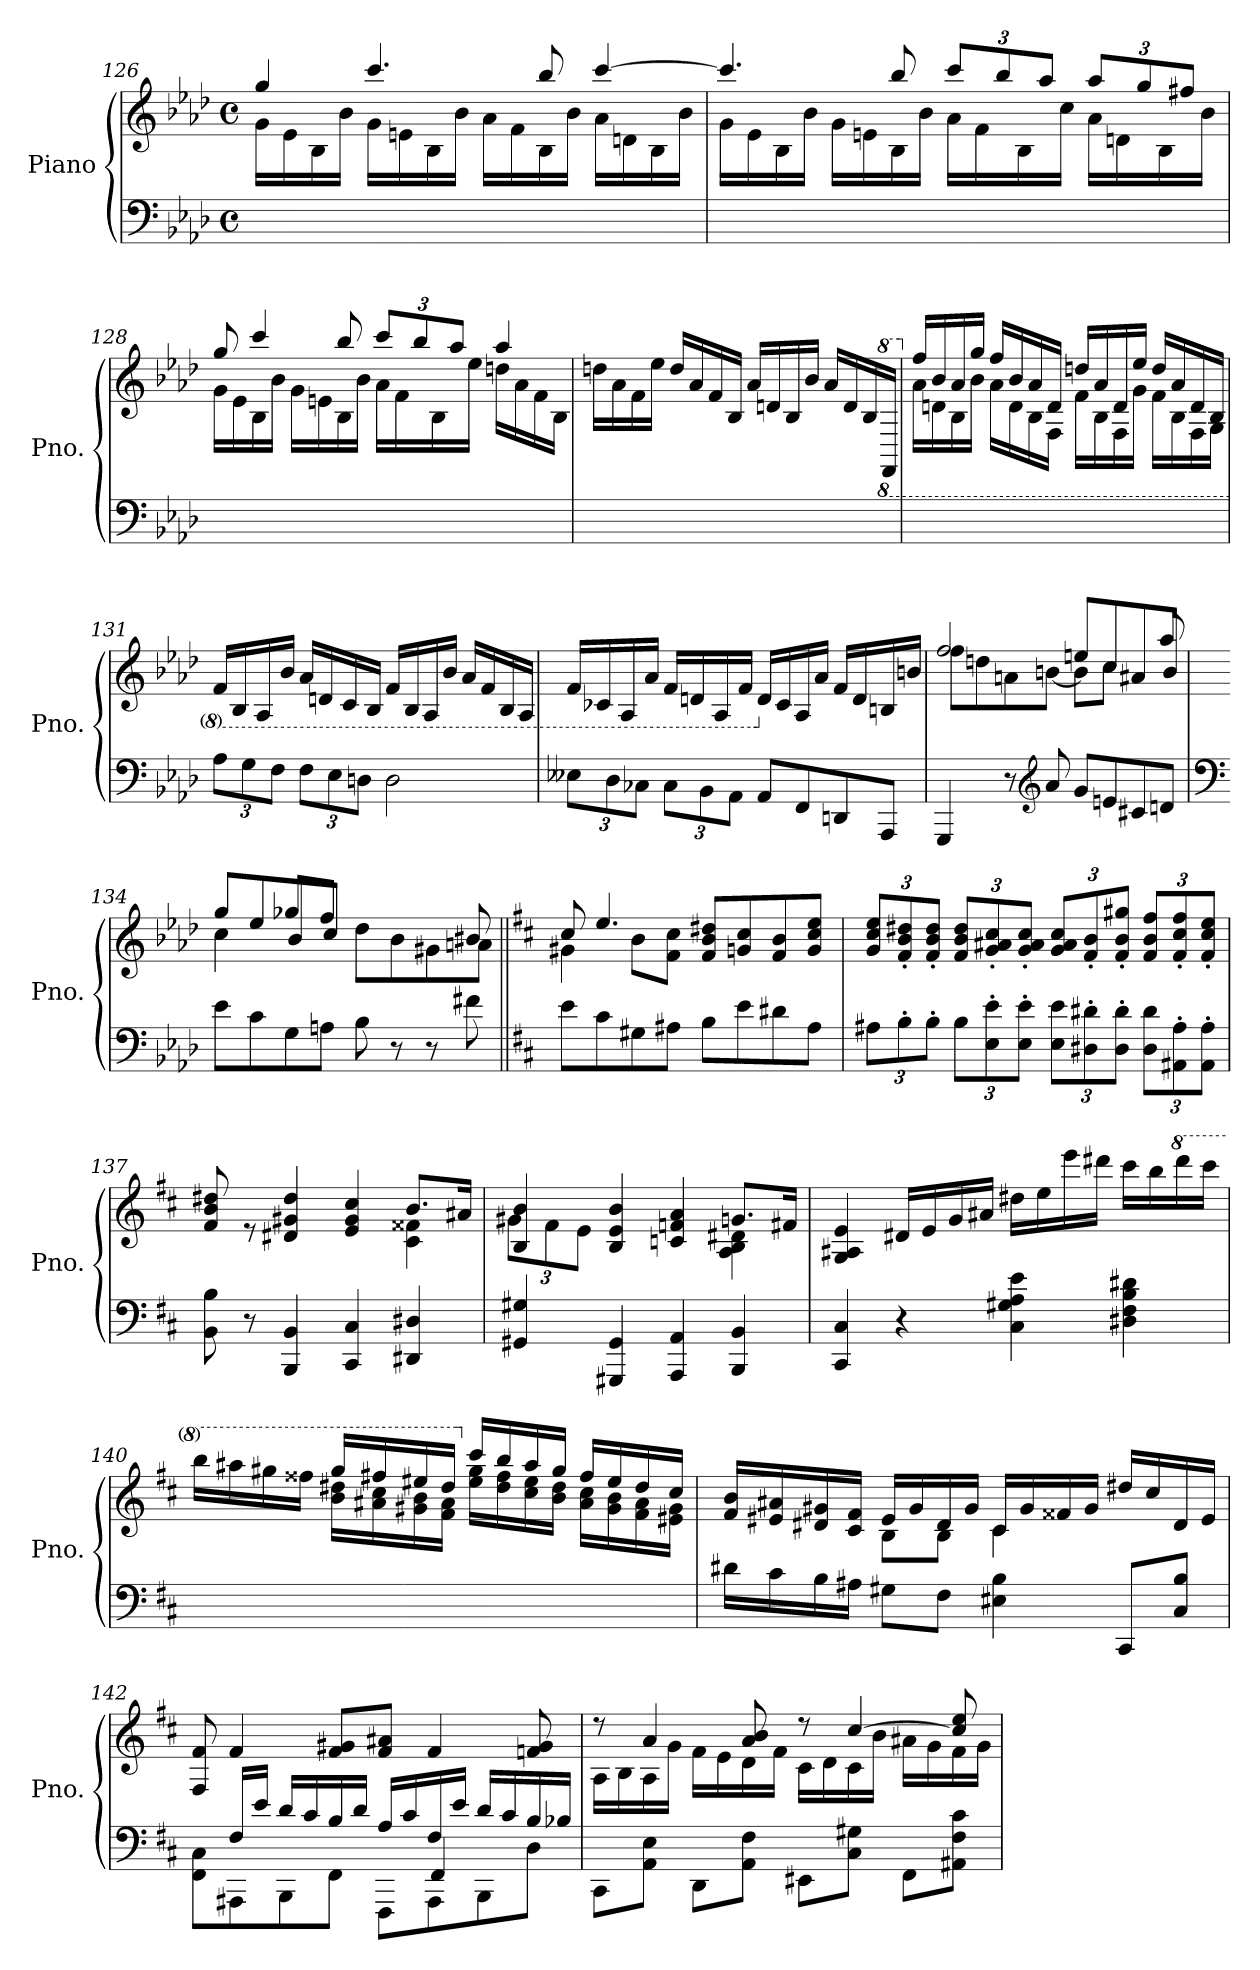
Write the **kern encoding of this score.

**kern	**kern
*part1	*part1
*staff2	*staff1
*I"Piano	*
*I'Pno.	*
!!LO:LB:g=z
*clefF4	*clefG2
*k[b-e-a-d-]	*k[b-e-a-d-]
*M4/4	*M4/4
*met(c)	*met(c)
=126	=126
*	*^
1ryy	4gg/	16g\LL
.	.	16e-\
.	.	16B-\
.	.	16b-\JJ
.	4.ccc/	16g\LL
.	.	16en\
.	.	16B-\
.	.	16b-\JJ
.	.	16a-\LL
.	.	16f\
.	8bb-/	16B-\
.	.	16b-\JJ
.	[4ccc/	16a-\LL
.	.	16dn\
.	.	16B-\
.	.	16b-\JJ
=127	=127	=127
1ryy	4.ccc/]	16g\LL
.	.	16e-\
.	.	16B-\
.	.	16b-\JJ
.	.	16g\LL
.	.	16en\
.	8bb-/	16B-\
.	.	16b-\JJ
*	*Xbrackettup	*
.	12ccc/L	16a-\LL
.	.	16f\
.	12bb-/	.
.	.	16B-\
.	12aa-/J	.
.	.	16cc\JJ
.	12aa-/L	16a-\LL
.	.	16dn\
.	12gg/	.
.	.	16B-\
.	12ff#X/J	.
.	.	16b-\JJ
=128	=128	=128
1ryy	8gg/	16g\LL
.	.	16e-\
.	4ccc/	16B-\
.	.	16b-\JJ
.	.	16g\LL
.	.	16en\
.	8bb-/	16B-\
.	.	16b-\JJ
.	12ccc/L	16a-\LL
.	.	16f\
.	12bb-/	.
.	.	16B-\
.	12aa-/J	.
.	.	16ee-\JJ
.	4aa-/	16ddn\LL
.	.	16a-\
.	.	16f\
.	.	16B-\JJ
*	*v	*v
!!LO:LB:g=z
=129	=129
1ryy	16ddn\LL
.	16a-\
.	16f\
.	16ee-\JJ
.	16dd/LL
.	16a-/
.	16f/
.	16B-/JJ
.	16a-/LL
.	16dn/
.	16B-/
.	16b-/JJ
.	16a-/LL
.	16d/
.	16B-/
*	*8ba
*	*8va
.	16F/JJ
=130	=130
*X8ba	*
*	*X8va
*	*^
1ryy	16ff/LL	16a-\LL
.	16b-/	16dn\
.	16a-/	16B-\
.	16gg/JJ	16b-\JJ
.	16ff/LL	16a-\LL
.	16b-/	16d\
.	16a-/	16B-\
.	16d/JJ	16F\JJ
.	16ddn/LL	16f\LL
.	16a-/	16B-\
.	16d/	16F\
.	16ee-/JJ	16g\JJ
.	16dd/LL	16f\LL
.	16a-/	16B-\
.	16d/	16F\
.	16B-/JJ	16G\JJ
*	*v	*v
=131	=131
*Xbrackettup	*
12A-\L	16f/LL
.	16B-/
12G\	.
.	16A-/
12F\J	.
.	16b-/JJ
12F\L	16a-/LL
.	16dn/
12E-\	.
.	16c/
12Dn\J	.
.	16B-/JJ
2D\	16f/LL
.	16B-/
.	16A-/
.	16b-/JJ
.	16a-/LL
.	16f/
.	16B-/
.	16A-/JJ
!!LO:LB:g=z
=132	=132
12E--X\L	16f/LL
.	16c-X/
12D-\	.
.	16A-/
12C-X\J	.
.	16a-/JJ
12C-\L	16f/LL
.	16dn/
12BB-\	.
.	16A-/
12AA-\J	.
*	*8ba
.	16F/JJ
*	*X8ba
8AA-/L	16d/LL
.	16c-/
8FF/	16A-/
.	16a-/JJ
8DDn/	16f/LL
.	16d/
8AAA-/J	16Bn/
.	16bn/JJ
=133	=133
*	*^
*	*	*^
4GGG/	2ff/	8ff\L	2ryy
.	.	8ddn\	.
8r	.	8an\	.
*clefG2	*	*	*
8a-/	.	[8bn\J	.
8g/L	4ryy	8een/L	8b\L]
8en/	.	8cc/	8cc\J
8c#X/	8ryy	8a#X/	4ryy
8dn/J	8aa-/	8b/J	.
=134	=134	=134	=134
*clefF4	*	*	*
8e-\L	4ryy	8gg/L	4cc\
8c\	.	8ee-/	.
8G\	8gg-X/L	8b-/	4ryy
8An\J	8ff/J	8cc/J	.
8B-\	4.ryy	8dd-\L	2ryy
8r	.	8b-\	.
8r	.	8g#X\	.
8f#X\	8b#X/	8an\J	.
*	*v	*v	*v
!!LO:LB:g=z
=135||	=135||
*k[f#c#]	*k[f#c#]
*	*^
8e\L	8cc#/	4g#X\
8c#\	4.ee/	.
8G#X\	.	8b\L
8A#X\J	.	8f#\ 8cc#\J
8B\L	8f#/ 8b/ 8dd#X/L	2ryy
8e\	8gn/ 8cc#/	.
8d#X\	8f#/ 8b/	.
8A#\J	8g/ 8cc#/ 8ee/J	.
*	*v	*v
=136	=136
12A#X\L	12g/ 12cc#/ 12ee/L
12B'\	12f#/' 12b/' 12dd#X/'
12B'\J	12f#/' 12b/' 12dd#/'J
12B\L	12f#/ 12b/ 12dd#/L
12E\' 12e\'	12g/' 12a#X/' 12cc#/'
12E\' 12e\'J	12g/' 12a#/' 12cc#/'J
12E\ 12e\L	12g/ 12a#/ 12cc#/L
12D#X\' 12d#X\'	12f#/' 12b/'
12D#\' 12d#\'J	12f#/' 12b/' 12gg#X/'J
12D#\ 12d#\L	12f#/ 12b/ 12ff#/L
12AA#X\' 12A#\'	12f#/' 12cc#/' 12ff#/'
12AA#\' 12A#\'J	12f#/' 12cc#/' 12ee/'J
=137	=137
*	*^
8BB\ 8B\	8f#/ 8b/ 8dd#X/	2.ryy
8r	8re	.
4BBB/ 4BB/	4d#X/ 4g#X/ 4dd#/	.
4CC#/ 4C#/	4e/ 4g#/ 4cc#/	.
4DD#X/ 4D#X/	8.b/L	4c#\ 4f##X\
.	16a#X/Jk	.
=138	=138	=138
4GG#X/ 4G#X/	4B/ 4b/	12g#X\L
.	.	12f#\
.	.	12e\J
4GGG#X/ 4GG#/	4B/ 4e/ 4b/	4ryy
4AAA/ 4AA/	4cn/ 4fn/ 4a/	4ryy
4BBB/ 4BB/	8.gn/L	4A\ 4B\ 4d#X\
.	16f#X/Jk	.
*	*v	*v
!!LO:PB:g=z
=139	=139
4CC#/ 4C#/	4G/ 4A#X/ 4e/
4r	16d#X/LL
.	16e/
.	16g/
.	16a#X/JJ
4C#\ 4G#X\ 4A\ 4e\	16dd#X\LL
.	16ee\
.	16eee\
.	16ddd#X\JJ
4D#X\ 4F#\ 4B\ 4d#X\	16ccc#\LL
.	16bb\
*	*8va
.	16dddd#\
.	16cccc#\JJ
=140	=140
*	*^
1ryy	16bbb\LL	4ryy
.	16aaa#X\	.
.	16ggg#X\	.
.	16fff##X\JJ	.
.	16ggg#/LL	16bb\ 16ddd#X\LL
.	16fff#X/	16aa#X\ 16ccc#\
.	16eee#X/	16gg#X\ 16bb\
.	16ddd#/JJ	16ff#\ 16aa#\JJ
*	*X8va	*
.	16ccc#/LL	16ee#\ 16gg#\LL
.	16bb/	16dd#\ 16ff#\
.	16aa#/	16cc#\ 16ee#\
.	16gg#/JJ	16b\ 16dd#\JJ
.	16ff#/LL	16a#\ 16cc#\LL
.	16ee#/	16g#\ 16b\
.	16dd#/	16f#\ 16a#\
.	16cc#/JJ	16e#X\ 16g#\JJ
!!LO:LB:g=z	!!
=141	=141	=141
16d#X\LL	16f#/ 16b/LL	4ryy
16c#\	16e#X/ 16a#X/	.
16B\	16d#X/ 16g#X/	.
16A#X\JJ	16c#/ 16f#/JJ	.
8G#X\L	16e#/LL	8B\L
.	16g#/	.
8F#\J	16d#/	8B\J
.	16g#/JJ	.
4E#X\ 4B\	16c#/LL	4c#\
.	16g#/	.
.	16f##X/	.
.	16g#/JJ	.
8CC#/L	16dd#X/LL	4ryy
.	16cc#/	.
8C#/ 8B/J	16d#/	.
.	16e#/JJ	.
*	*v	*v
=142	=142
*^	*
*	*^	*
8ryy	8FF#\ 8C#\L	2ryy	8F#/ 8f#/
16F#/LL	8AAA#X\	.	4f#/
16e/JJ	.	.	.
16d/LL	8BBB\	.	.
16c#/	.	.	.
16B/	8FF#\J	.	8f#/ 8g#X/L
16d/JJ	.	.	.
16A/LL	8FFF#\L	8ryy	8f#/ 8a#X/J
16c#/	.	.	.
16F#/	8AAA#\	4FF#/	4f#/
16e/JJ	.	.	.
16d/LL	8BBB\	.	.
16c#/	.	.	.
16B/	8D\J	8ryy	8fn/ 8g#/
16B-X/JJ	.	.	.
*v	*v	*v	*
=143	=143
*	*^
8CC#\L	8r	16A\LL
.	.	16B\
8AA\ 8E\J	4a/	16A\
.	.	16g\JJ
8DD\L	.	16f#\LL
.	.	16e\
8AA\ 8F#\J	8a/ 8b/	16d\
.	.	16f#\JJ
8EE#X\L	8r	16c#\LL
.	.	16d\
8C#\ 8G#X\J	[4cc#/	16c#\
.	.	16b\JJ
8FF#\L	.	16a#X\LL
.	.	16g\
8AA#X\ 8F#\ 8c#\J	8cc#/] 8ee/	16f#\
.	.	16g\JJ
*	*v	*v
=	=
*-	*-
